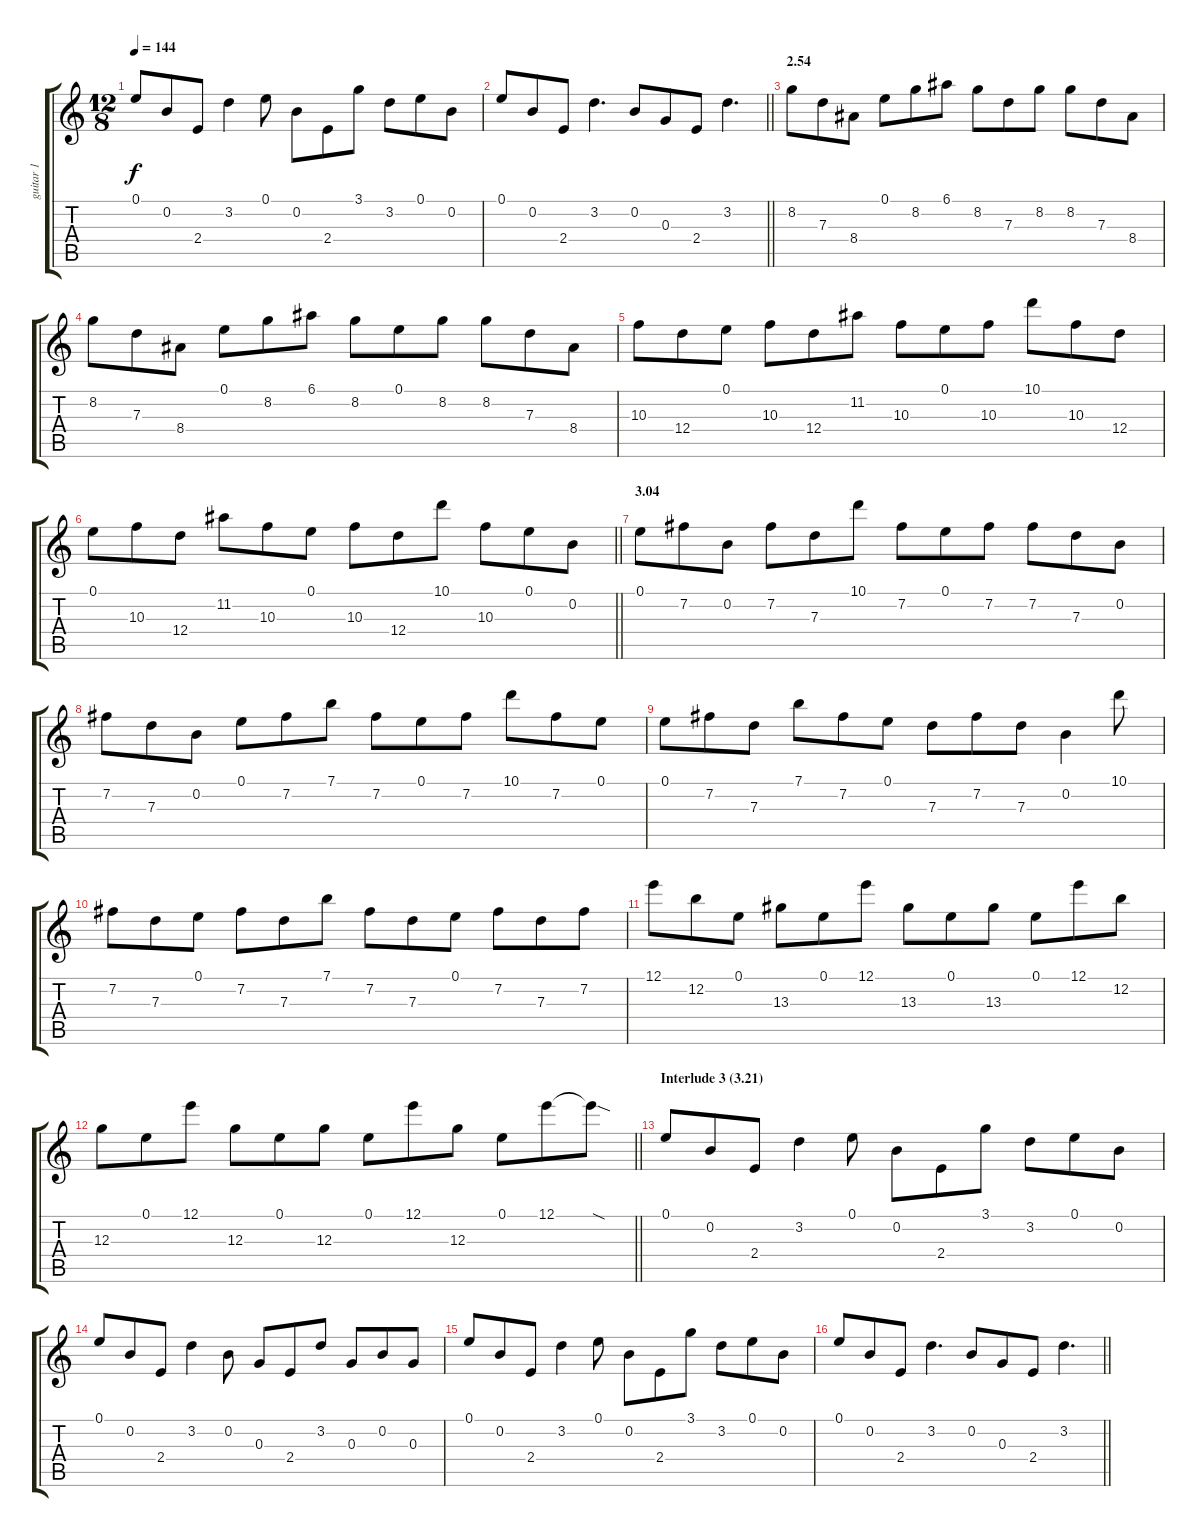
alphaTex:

\track ("guitar 1" "guitar 1") {instrument overdrivenguitar}
\staff {score tabs}
\tuning (E4 B3 G3 D3 A2 E2) {hide}
\ts (12 8)
\tempo 144
\clef g2
\ks c
0.1.8{dy f} 0.2.8 2.4.8 3.2.4 0.1.8 0.2.8 2.4.8 3.1.8 3.2.8 0.1.8 0.2.8 |
\barLineRight lightlight
0.1.8 0.2.8 2.4.8 3.2.4{d} 0.2.8 0.3.8 2.4.8 3.2.4{d} |
\section ("" "2.54")
8.2.8 7.3.8 8.4.8 0.1.8 8.2.8 6.1.8 8.2.8 7.3.8 8.2.8 8.2.8 7.3.8 8.4.8 |
8.2.8 7.3.8 8.4.8 0.1.8 8.2.8 6.1.8 8.2.8 0.1.8 8.2.8 8.2.8 7.3.8 8.4.8 |
10.3.8 12.4.8 0.1.8 10.3.8 12.4.8 11.2.8 10.3.8 0.1.8 10.3.8 10.1.8 10.3.8 12.4.8 |
\barLineRight lightlight
0.1.8 10.3.8 12.4.8 11.2.8 10.3.8 0.1.8 10.3.8 12.4.8 10.1.8 10.3.8 0.1.8 0.2.8 |
\section ("" "3.04")
0.1.8 7.2.8 0.2.8 7.2.8 7.3.8 10.1.8 7.2.8 0.1.8 7.2.8 7.2.8 7.3.8 0.2.8 |
7.2.8 7.3.8 0.2.8 0.1.8 7.2.8 7.1.8 7.2.8 0.1.8 7.2.8 10.1.8 7.2.8 0.1.8 |
0.1.8 7.2.8 7.3.8 7.1.8 7.2.8 0.1.8 7.3.8 7.2.8 7.3.8 0.2.4 10.1.8 |
7.2.8 7.3.8 0.1.8 7.2.8 7.3.8 7.1.8 7.2.8 7.3.8 0.1.8 7.2.8 7.3.8 7.2.8 |
12.1.8 12.2.8 0.1.8 13.3.8 0.1.8 12.1.8 13.3.8 0.1.8 13.3.8 0.1.8 12.1.8 12.2.8 |
\barLineRight lightlight
12.3.8 0.1.8 12.1.8 12.3.8 0.1.8 12.3.8 0.1.8 12.1.8 12.3.8 0.1.8 12.1.8 12.1{sod t}.8 |
\section ("" "Interlude 3 (3.21)")
0.1.8 0.2.8 2.4.8 3.2.4 0.1.8 0.2.8 2.4.8 3.1.8 3.2.8 0.1.8 0.2.8 |
0.1.8 0.2.8 2.4.8 3.2.4 0.2.8 0.3.8 2.4.8 3.2.8 0.3.8 0.2.8 0.3.8 |
0.1.8 0.2.8 2.4.8 3.2.4 0.1.8 0.2.8 2.4.8 3.1.8 3.2.8 0.1.8 0.2.8 |
\barLineRight lightlight
0.1.8 0.2.8 2.4.8 3.2.4{d} 0.2.8 0.3.8 2.4.8 3.2.4{d}
